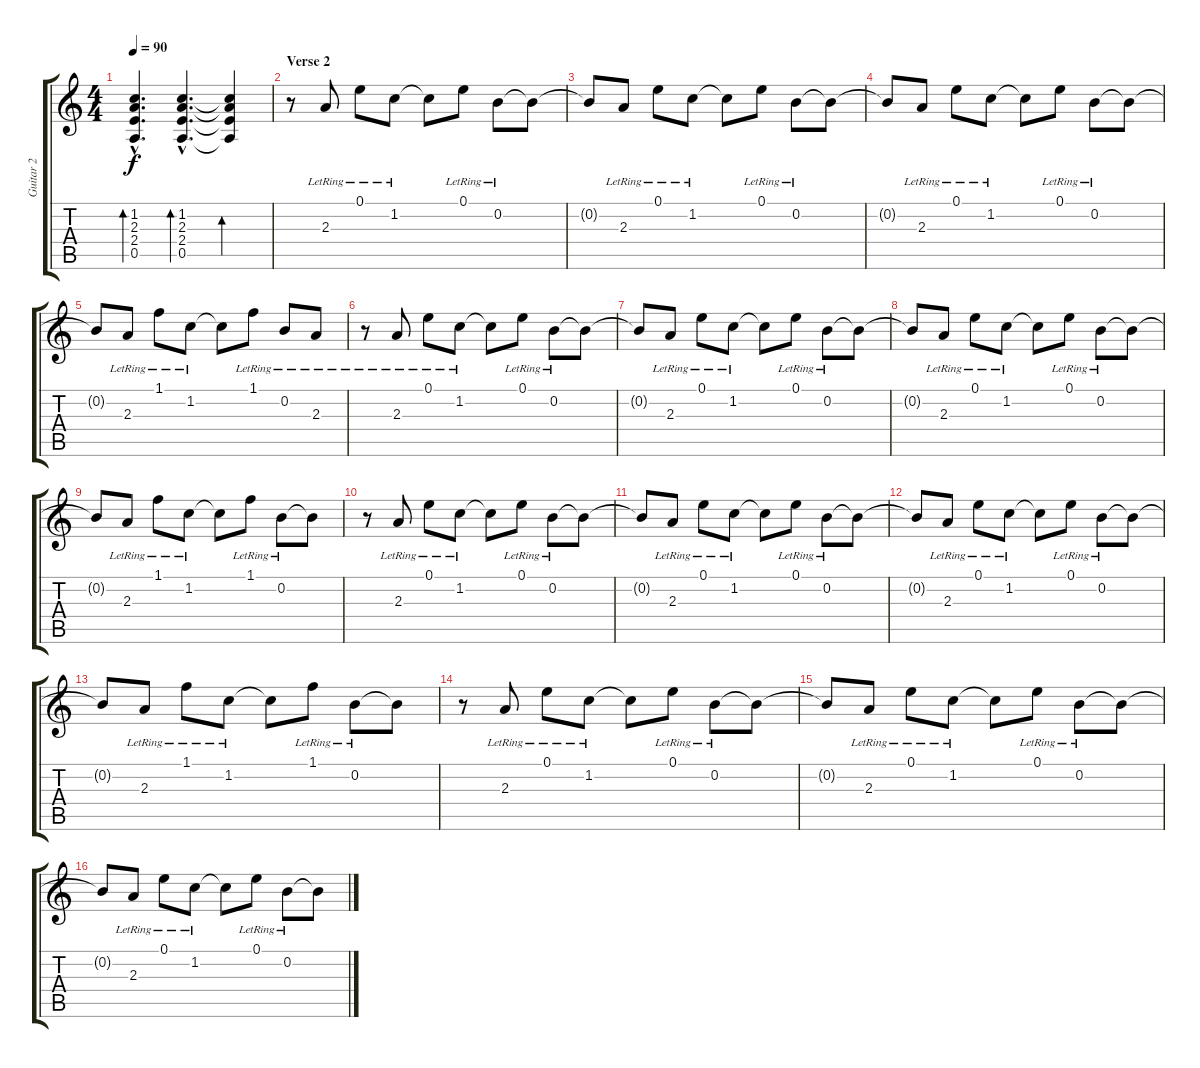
\track ("Guitar 2" "Guitar 2") {instrument electricguitarclean}
\staff {score tabs}
\tuning (E4 B3 G3 D3 A2 E2) {hide}
\ts (4 4)
\tempo 90
\clef g2
\ks c
(1.2{hac} 2.3{hac} 2.4{hac} 0.5{hac}).4{d bd 120 dy f} (1.2{hac} 2.3{hac} 2.4{hac} 0.5{hac}).4{d bd 120} (1.2{t} 2.3{t} 2.4{t} 0.5{t}).4{bd 120} |
\section ("" "Verse 2")
r.8 2.3{lr}.8 0.1{lr}.8 1.2{lr}.8 1.2{t}.8 0.1{lr}.8 0.2{lr}.8 0.2{t}.8 |
0.2{t}.8 2.3{lr}.8 0.1{lr}.8 1.2{lr}.8 1.2{t}.8 0.1{lr}.8 0.2{lr}.8 0.2{t}.8 |
0.2{t}.8 2.3{lr}.8 0.1{lr}.8 1.2{lr}.8 1.2{t}.8 0.1{lr}.8 0.2{lr}.8 0.2{t}.8 |
0.2{t}.8 2.3{lr}.8 1.1{lr}.8 1.2{lr}.8 1.2{t}.8 1.1{lr}.8 0.2{lr}.8 2.3{lr}.8 |
r.8 2.3{lr}.8 0.1{lr}.8 1.2{lr}.8 1.2{t}.8 0.1{lr}.8 0.2{lr}.8 0.2{t}.8 |
0.2{t}.8 2.3{lr}.8 0.1{lr}.8 1.2{lr}.8 1.2{t}.8 0.1{lr}.8 0.2{lr}.8 0.2{t}.8 |
0.2{t}.8 2.3{lr}.8 0.1{lr}.8 1.2{lr}.8 1.2{t}.8 0.1{lr}.8 0.2{lr}.8 0.2{t}.8 |
0.2{t}.8 2.3{lr}.8 1.1{lr}.8 1.2{lr}.8 1.2{t}.8 1.1{lr}.8 0.2{lr}.8 0.2{t}.8 |
r.8 2.3{lr}.8 0.1{lr}.8 1.2{lr}.8 1.2{t}.8 0.1{lr}.8 0.2{lr}.8 0.2{t}.8 |
0.2{t}.8 2.3{lr}.8 0.1{lr}.8 1.2{lr}.8 1.2{t}.8 0.1{lr}.8 0.2{lr}.8 0.2{t}.8 |
0.2{t}.8 2.3{lr}.8 0.1{lr}.8 1.2{lr}.8 1.2{t}.8 0.1{lr}.8 0.2{lr}.8 0.2{t}.8 |
0.2{t}.8 2.3{lr}.8 1.1{lr}.8 1.2{lr}.8 1.2{t}.8 1.1{lr}.8 0.2{lr}.8 0.2{t}.8 |
r.8 2.3{lr}.8 0.1{lr}.8 1.2{lr}.8 1.2{t}.8 0.1{lr}.8 0.2{lr}.8 0.2{t}.8 |
0.2{t}.8 2.3{lr}.8 0.1{lr}.8 1.2{lr}.8 1.2{t}.8 0.1{lr}.8 0.2{lr}.8 0.2{t}.8 |
0.2{t}.8 2.3{lr}.8 0.1{lr}.8 1.2{lr}.8 1.2{t}.8 0.1{lr}.8 0.2{lr}.8 0.2{t}.8
